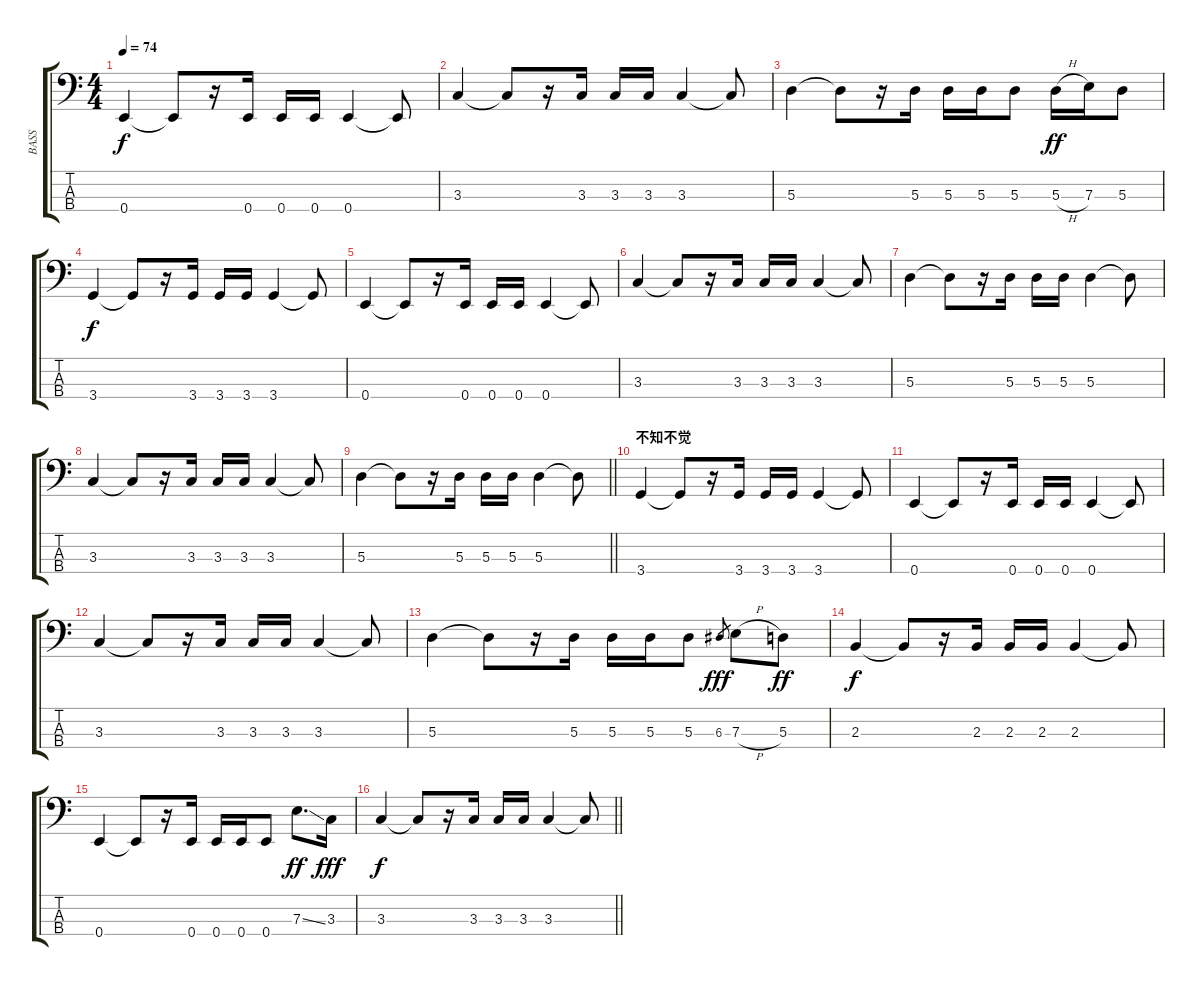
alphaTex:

\track ("BASS" "BASS") {instrument electricbasspick}
\staff {score tabs}
\tuning (G2 D2 A1 E1) {hide}
\ts (4 4)
\tempo 74
\clef f4
\ks c
0.4.4{dy f} 0.4{t}.8 r.16 0.4.16 0.4.16 0.4.16 0.4.4 0.4{t}.8 |
3.3.4 3.3{t}.8 r.16 3.3.16 3.3.16 3.3.16 3.3.4 3.3{t}.8 |
5.3.4 5.3{t}.8 r.16 5.3.16 5.3.16 5.3.16 5.3.8 5.3{h}.16{dy ff} 7.3.16 5.3.8 |
3.4.4{dy f} 3.4{t}.8 r.16 3.4.16 3.4.16 3.4.16 3.4.4 3.4{t}.8 |
0.4.4 0.4{t}.8 r.16 0.4.16 0.4.16 0.4.16 0.4.4{txt ""} 0.4{t}.8 |
3.3.4 3.3{t}.8 r.16 3.3.16 3.3.16 3.3.16 3.3.4 3.3{t}.8 |
5.3.4 5.3{t}.8 r.16 5.3.16 5.3.16 5.3.16 5.3.4 5.3{t}.8 |
3.3.4 3.3{t}.8 r.16 3.3.16 3.3.16 3.3.16 3.3.4 3.3{t}.8 |
\barLineRight lightlight
5.3.4 5.3{t}.8 r.16 5.3.16 5.3.16 5.3.16 5.3.4 5.3{t}.8 |
\section ("" "不知不觉")
3.4.4 3.4{t}.8 r.16 3.4.16 3.4.16 3.4.16 3.4.4 3.4{t}.8 |
0.4.4 0.4{t}.8 r.16 0.4.16 0.4.16 0.4.16 0.4.4 0.4{t}.8 |
3.3.4 3.3{t}.8 r.16 3.3.16 3.3.16 3.3.16 3.3.4 3.3{t}.8 |
5.3.4 5.3{t}.8 r.16 5.3.16 5.3.16 5.3.16 5.3.8 6.3.8{gr dy fff} 7.3{h}.8 5.3.8{dy ff} |
2.3.4{dy f} 2.3{t}.8 r.16 2.3.16 2.3.16 2.3.16 2.3.4 2.3{t}.8 |
0.4.4 0.4{t}.8 r.16 0.4.16 0.4.16 0.4.16 0.4.8 7.3{ss}.8{d dy ff} 3.3.16{dy fff} |
\barLineRight lightlight
3.3.4{dy f} 3.3{t}.8 r.16 3.3.16 3.3.16 3.3.16 3.3.4 3.3{t}.8
